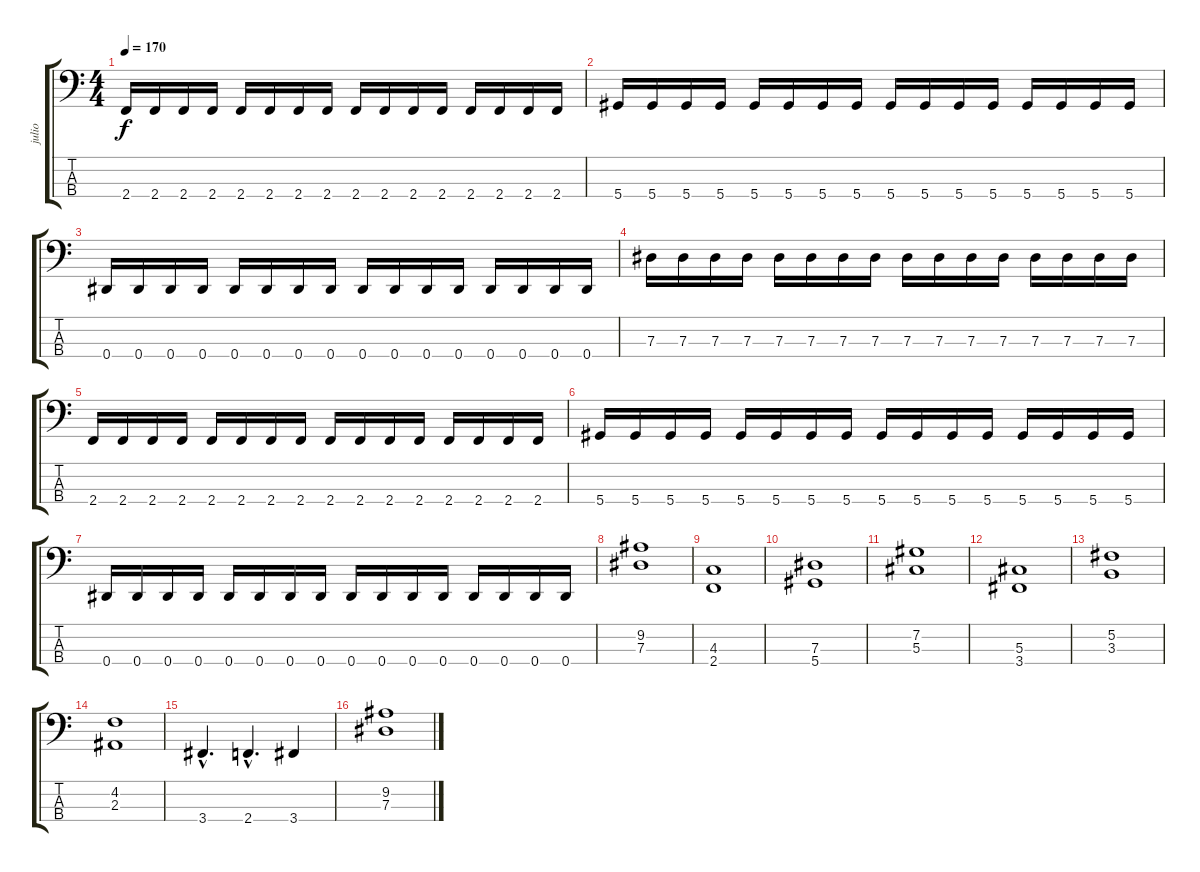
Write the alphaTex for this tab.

\track ("julio" "julio") {instrument electricbassfinger}
\staff {score tabs}
\tuning (Gb2 Db2 Ab1 Eb1) {hide}
\ts (4 4)
\tempo 170
\clef f4
\ks c
2.4.16{dy f} 2.4.16 2.4.16 2.4.16 2.4.16 2.4.16 2.4.16 2.4.16 2.4.16 2.4.16 2.4.16 2.4.16 2.4.16 2.4.16 2.4.16 2.4.16 |
5.4.16 5.4.16 5.4.16 5.4.16 5.4.16 5.4.16 5.4.16 5.4.16 5.4.16 5.4.16 5.4.16 5.4.16 5.4.16 5.4.16 5.4.16 5.4.16 |
0.4.16 0.4.16 0.4.16 0.4.16 0.4.16 0.4.16 0.4.16 0.4.16 0.4.16 0.4.16 0.4.16 0.4.16 0.4.16 0.4.16 0.4.16 0.4.16 |
7.3.16 7.3.16 7.3.16 7.3.16 7.3.16 7.3.16 7.3.16 7.3.16 7.3.16 7.3.16 7.3.16 7.3.16 7.3.16 7.3.16 7.3.16 7.3.16 |
2.4.16 2.4.16 2.4.16 2.4.16 2.4.16 2.4.16 2.4.16 2.4.16 2.4.16 2.4.16 2.4.16 2.4.16 2.4.16 2.4.16 2.4.16 2.4.16 |
5.4.16 5.4.16 5.4.16 5.4.16 5.4.16 5.4.16 5.4.16 5.4.16 5.4.16 5.4.16 5.4.16 5.4.16 5.4.16 5.4.16 5.4.16 5.4.16 |
0.4.16 0.4.16 0.4.16 0.4.16 0.4.16 0.4.16 0.4.16 0.4.16 0.4.16 0.4.16 0.4.16 0.4.16 0.4.16 0.4.16 0.4.16 0.4.16 |
(9.2 7.3).1 |
(4.3 2.4).1 |
(7.3 5.4).1 |
(7.2 5.3).1 |
(5.3 3.4).1 |
(5.2 3.3).1 |
(4.2 2.3).1 |
3.4{hac}.4{d} 2.4{hac}.4{d} 3.4.4 |
(9.2 7.3).1
